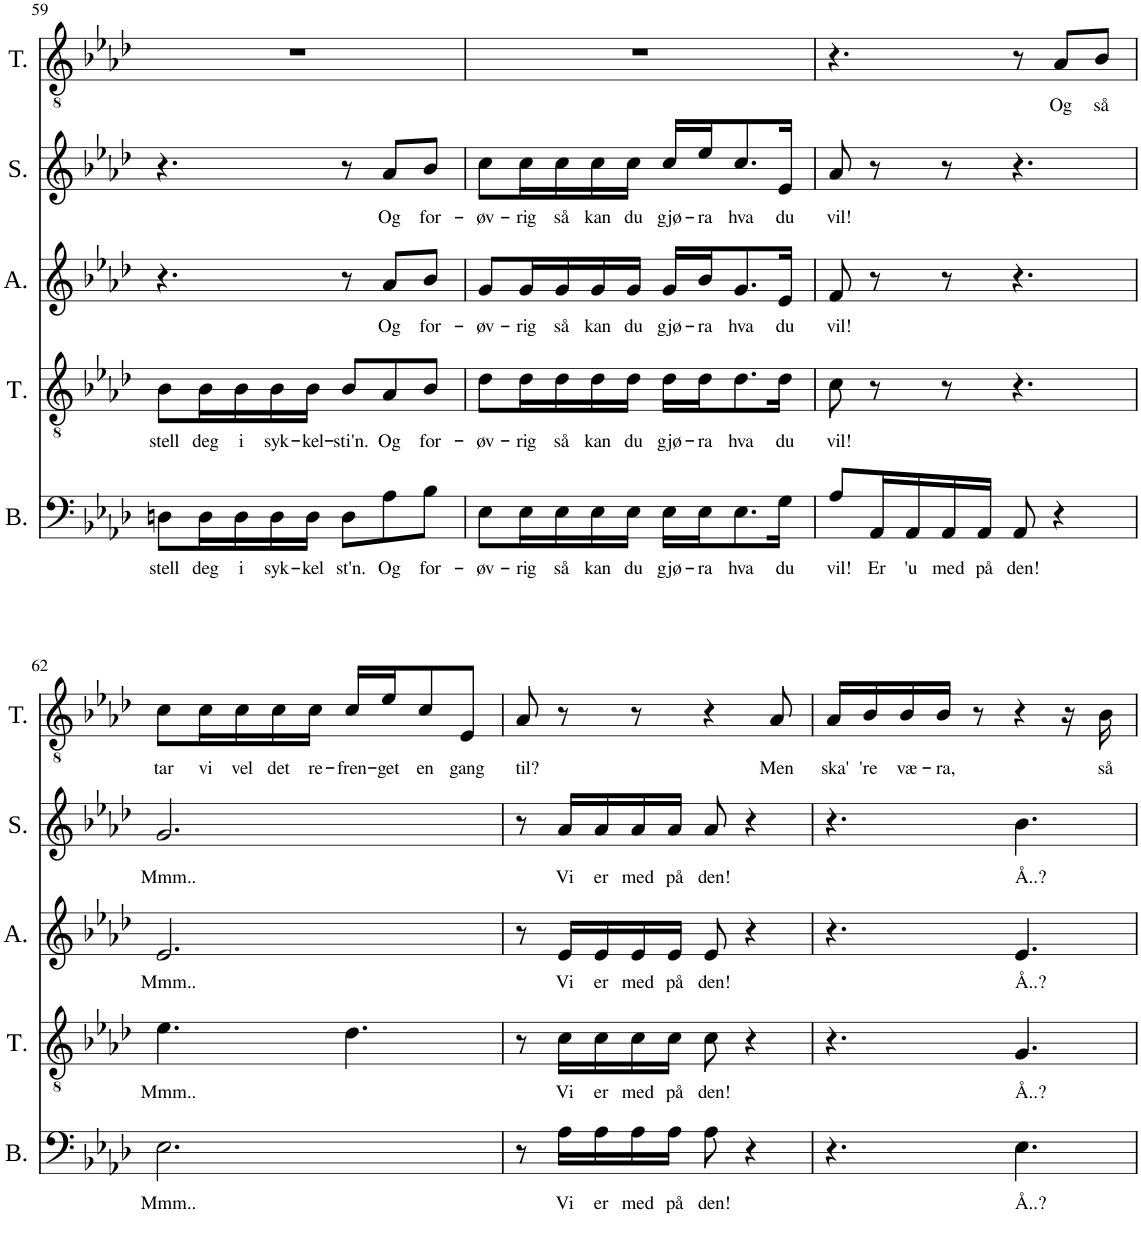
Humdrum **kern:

**kern	**text	**kern	**text	**kern	**text	**kern	**text	**kern	**text
*part5	*part5	*part4	*part4	*part3	*part3	*part2	*part2	*part1	*part1
*staff5	*staff5	*staff4	*staff4	*staff3	*staff3	*staff2	*staff2	*staff1	*staff1
*I"Bass	*	*I"Tenor	*	*I"Alto	*	*I"Soprano	*	*I"Tenor	*
*I'B.	*	*I'T.	*	*I'A.	*	*I'S.	*	*I'T.	*
!!LO:PB:g=z
*clefF4	*	*clefGv2	*	*clefG2	*	*clefG2	*	*clefGv2	*
*k[b-e-a-d-]	*	*k[b-e-a-d-]	*	*k[b-e-a-d-]	*	*k[b-e-a-d-]	*	*k[b-e-a-d-]	*
*M6/8	*	*M6/8	*	*M6/8	*	*M6/8	*	*M6/8	*
=59	=59	=59	=59	=59	=59	=59	=59	=59	=59
!	!LO:LY:b	!	!LO:LY:b	!	!	!	!	!	!
8Dn\L	stell	8B-\L	stell	4.r	.	4.r	.	2.r	.
!	!LO:LY:b	!	!LO:LY:b	!	!	!	!	!	!
16D\L	deg	16B-\L	deg	.	.	.	.	.	.
!	!LO:LY:b	!	!LO:LY:b	!	!	!	!	!	!
16D\	i	16B-\	i	.	.	.	.	.	.
!	!LO:LY:b	!	!LO:LY:b	!	!	!	!	!	!
16D\	syk-	16B-\	syk-	.	.	.	.	.	.
!	!LO:LY:b	!	!LO:LY:b	!	!	!	!	!	!
16D\JJ	-kel	16B-\JJ	-kel-	.	.	.	.	.	.
!	!LO:LY:b	!	!LO:LY:b	!	!	!	!	!	!
8D\L	st'n.	8B-/L	-sti'n.	8r	.	8r	.	.	.
!	!LO:LY:b	!	!LO:LY:b	!	!LO:LY:b	!	!LO:LY:b	!	!
8A-\	Og	8A-/	Og	8a-/L	Og	8a-/L	Og	.	.
!	!LO:LY:b	!	!LO:LY:b	!	!LO:LY:b	!	!LO:LY:b	!	!
8B-\J	for-	8B-/J	for-	8b-/J	for-	8b-/J	for-	.	.
=60	=60	=60	=60	=60	=60	=60	=60	=60	=60
!	!LO:LY:b	!	!LO:LY:b	!	!LO:LY:b	!	!LO:LY:b	!	!
8E-\L	-øv-	8d-\L	-øv-	8g/L	-øv-	8cc\L	-øv-	2.r	.
!	!LO:LY:b	!	!LO:LY:b	!	!LO:LY:b	!	!LO:LY:b	!	!
16E-\L	-rig	16d-\L	-rig	16g/L	-rig	16cc\L	-rig	.	.
!	!LO:LY:b	!	!LO:LY:b	!	!LO:LY:b	!	!LO:LY:b	!	!
16E-\	så	16d-\	så	16g/	så	16cc\	så	.	.
!	!LO:LY:b	!	!LO:LY:b	!	!LO:LY:b	!	!LO:LY:b	!	!
16E-\	kan	16d-\	kan	16g/	kan	16cc\	kan	.	.
!	!LO:LY:b	!	!LO:LY:b	!	!LO:LY:b	!	!LO:LY:b	!	!
16E-\JJ	du	16d-\JJ	du	16g/JJ	du	16cc\JJ	du	.	.
!	!LO:LY:b	!	!LO:LY:b	!	!LO:LY:b	!	!LO:LY:b	!	!
16E-\LL	gjø-	16d-\LL	gjø-	16g/LL	gjø-	16cc/LL	gjø-	.	.
!	!LO:LY:b	!	!LO:LY:b	!	!LO:LY:b	!	!LO:LY:b	!	!
16E-\J	-ra	16d-\J	-ra	16b-/J	-ra	16ee-/J	-ra	.	.
!	!LO:LY:b	!	!LO:LY:b	!	!LO:LY:b	!	!LO:LY:b	!	!
8.E-\	hva	8.d-\	hva	8.g/	hva	8.cc/	hva	.	.
!	!LO:LY:b	!	!LO:LY:b	!	!LO:LY:b	!	!LO:LY:b	!	!
16G\Jk	du	16d-\Jk	du	16e-/Jk	du	16e-/Jk	du	.	.
=61	=61	=61	=61	=61	=61	=61	=61	=61	=61
!	!LO:LY:b	!	!LO:LY:b	!	!LO:LY:b	!	!LO:LY:b	!	!
8A-/L	vil!	8c\	vil!	8f/	vil!	8a-/	vil!	4.r	.
!	!LO:LY:b	!	!	!	!	!	!	!	!
16AA-/L	Er	8r	.	8r	.	8r	.	.	.
!	!LO:LY:b	!	!	!	!	!	!	!	!
16AA-/	'u	.	.	.	.	.	.	.	.
!	!LO:LY:b	!	!	!	!	!	!	!	!
16AA-/	med	8r	.	8r	.	8r	.	.	.
!	!LO:LY:b	!	!	!	!	!	!	!	!
16AA-/JJ	på	.	.	.	.	.	.	.	.
!	!LO:LY:b	!	!	!	!	!	!	!	!
8AA-/	den!	4.r	.	4.r	.	4.r	.	8r	.
!	!	!	!	!	!	!	!	!	!LO:LY:b
4r	.	.	.	.	.	.	.	8A-/L	Og
!	!	!	!	!	!	!	!	!	!LO:LY:b
.	.	.	.	.	.	.	.	8B-/J	så
!!LO:LB:g=z
=62	=62	=62	=62	=62	=62	=62	=62	=62	=62
!	!LO:LY:b	!	!LO:LY:b	!	!LO:LY:b	!	!LO:LY:b	!	!LO:LY:b
2.E-\	Mmm..	4.e-\	Mmm..	2.e-/	Mmm..	2.g/	Mmm..	8c\L	tar
!	!	!	!	!	!	!	!	!	!LO:LY:b
.	.	.	.	.	.	.	.	16c\L	vi
!	!	!	!	!	!	!	!	!	!LO:LY:b
.	.	.	.	.	.	.	.	16c\	vel
!	!	!	!	!	!	!	!	!	!LO:LY:b
.	.	.	.	.	.	.	.	16c\	det
!	!	!	!	!	!	!	!	!	!LO:LY:b
.	.	.	.	.	.	.	.	16c\JJ	re-
!	!	!	!	!	!	!	!	!	!LO:LY:b
.	.	4.d-\	.	.	.	.	.	16c/LL	-fren-
!	!	!	!	!	!	!	!	!	!LO:LY:b
.	.	.	.	.	.	.	.	16e-/J	-get
!	!	!	!	!	!	!	!	!	!LO:LY:b
.	.	.	.	.	.	.	.	8c/	en
!	!	!	!	!	!	!	!	!	!LO:LY:b
.	.	.	.	.	.	.	.	8E-/J	gang
=63	=63	=63	=63	=63	=63	=63	=63	=63	=63
!	!	!	!	!	!	!	!	!	!LO:LY:b
8r	.	8r	.	8r	.	8r	.	8A-/	til?
!	!LO:LY:b	!	!LO:LY:b	!	!LO:LY:b	!	!LO:LY:b	!	!
16A-\LL	Vi	16c\LL	Vi	16e-/LL	Vi	16a-/LL	Vi	8r	.
!	!LO:LY:b	!	!LO:LY:b	!	!LO:LY:b	!	!LO:LY:b	!	!
16A-\	er	16c\	er	16e-/	er	16a-/	er	.	.
!	!LO:LY:b	!	!LO:LY:b	!	!LO:LY:b	!	!LO:LY:b	!	!
16A-\	med	16c\	med	16e-/	med	16a-/	med	8r	.
!	!LO:LY:b	!	!LO:LY:b	!	!LO:LY:b	!	!LO:LY:b	!	!
16A-\JJ	på	16c\JJ	på	16e-/JJ	på	16a-/JJ	på	.	.
!	!LO:LY:b	!	!LO:LY:b	!	!LO:LY:b	!	!LO:LY:b	!	!
8A-\	den!	8c\	den!	8e-/	den!	8a-/	den!	4r	.
4r	.	4r	.	4r	.	4r	.	.	.
!	!	!	!	!	!	!	!	!	!LO:LY:b
.	.	.	.	.	.	.	.	8A-/	Men
=64	=64	=64	=64	=64	=64	=64	=64	=64	=64
!	!	!	!	!	!	!	!	!	!LO:LY:b
4.r	.	4.r	.	4.r	.	4.r	.	16A-/LL	ska'
!	!	!	!	!	!	!	!	!	!LO:LY:b
.	.	.	.	.	.	.	.	16B-/	're
!	!	!	!	!	!	!	!	!	!LO:LY:b
.	.	.	.	.	.	.	.	16B-/	væ-
!	!	!	!	!	!	!	!	!	!LO:LY:b
.	.	.	.	.	.	.	.	16B-/JJ	-ra,
.	.	.	.	.	.	.	.	8r	.
!	!LO:LY:b	!	!LO:LY:b	!	!LO:LY:b	!	!LO:LY:b	!	!
4.E-\	Å..?	4.G/	Å..?	4.e-/	Å..?	4.b-\	Å..?	4r	.
.	.	.	.	.	.	.	.	16r	.
!	!	!	!	!	!	!	!	!	!LO:LY:b
.	.	.	.	.	.	.	.	16B-\	så
=	=	=	=	=	=	=	=	=	=
*-	*-	*-	*-	*-	*-	*-	*-	*-	*-
